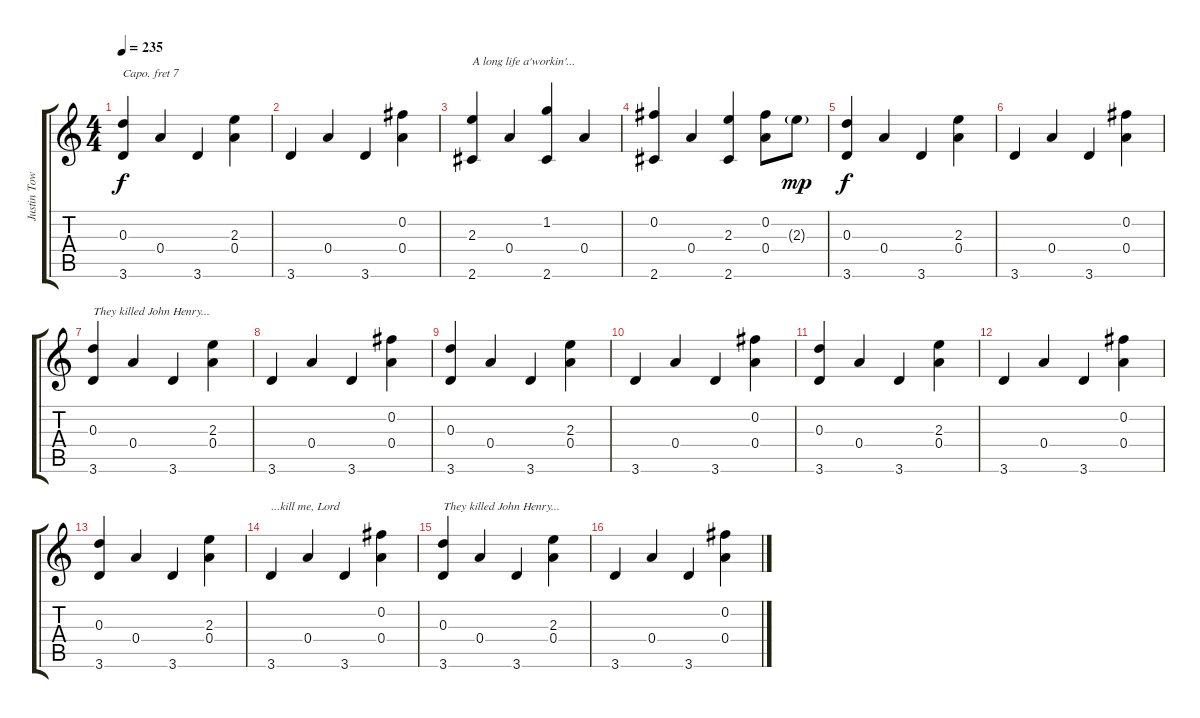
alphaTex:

\track ("Justin Townes Earle" "Justin Tow") {instrument acousticguitarsteel}
\staff {score tabs}
\capo 7
\tuning (E4 B3 G3 D3 A2 E2) {hide}
\ts (4 4)
\tempo 235
\clef g2
\ks c
(0.3 3.6).4{dy f} 0.4.4 3.6.4 (2.3 0.4).4 |
3.6.4 0.4.4 3.6.4 (0.2 0.4).4 |
(2.3 2.6).4{txt "A long life a'workin'..."} 0.4.4 (1.2 2.6).4 0.4.4 |
(0.2 2.6).4 0.4.4 (2.3 2.6).4 (0.2 0.4).8 2.3{g}.8{dy mp} |
(0.3 3.6).4{dy f} 0.4.4 3.6.4 (2.3 0.4).4 |
3.6.4 0.4.4 3.6.4 (0.2 0.4).4 |
(0.3 3.6).4{txt "They killed John Henry..."} 0.4.4 3.6.4 (2.3 0.4).4 |
3.6.4 0.4.4 3.6.4 (0.2 0.4).4 |
(0.3 3.6).4 0.4.4 3.6.4 (2.3 0.4).4 |
3.6.4 0.4.4 3.6.4 (0.2 0.4).4 |
(0.3 3.6).4 0.4.4 3.6.4 (2.3 0.4).4 |
3.6.4 0.4.4 3.6.4 (0.2 0.4).4 |
(0.3 3.6).4 0.4.4 3.6.4 (2.3 0.4).4 |
3.6.4{txt "...kill me, Lord"} 0.4.4 3.6.4 (0.2 0.4).4 |
(0.3 3.6).4{txt "They killed John Henry..."} 0.4.4 3.6.4 (2.3 0.4).4 |
3.6.4 0.4.4 3.6.4 (0.2 0.4).4
